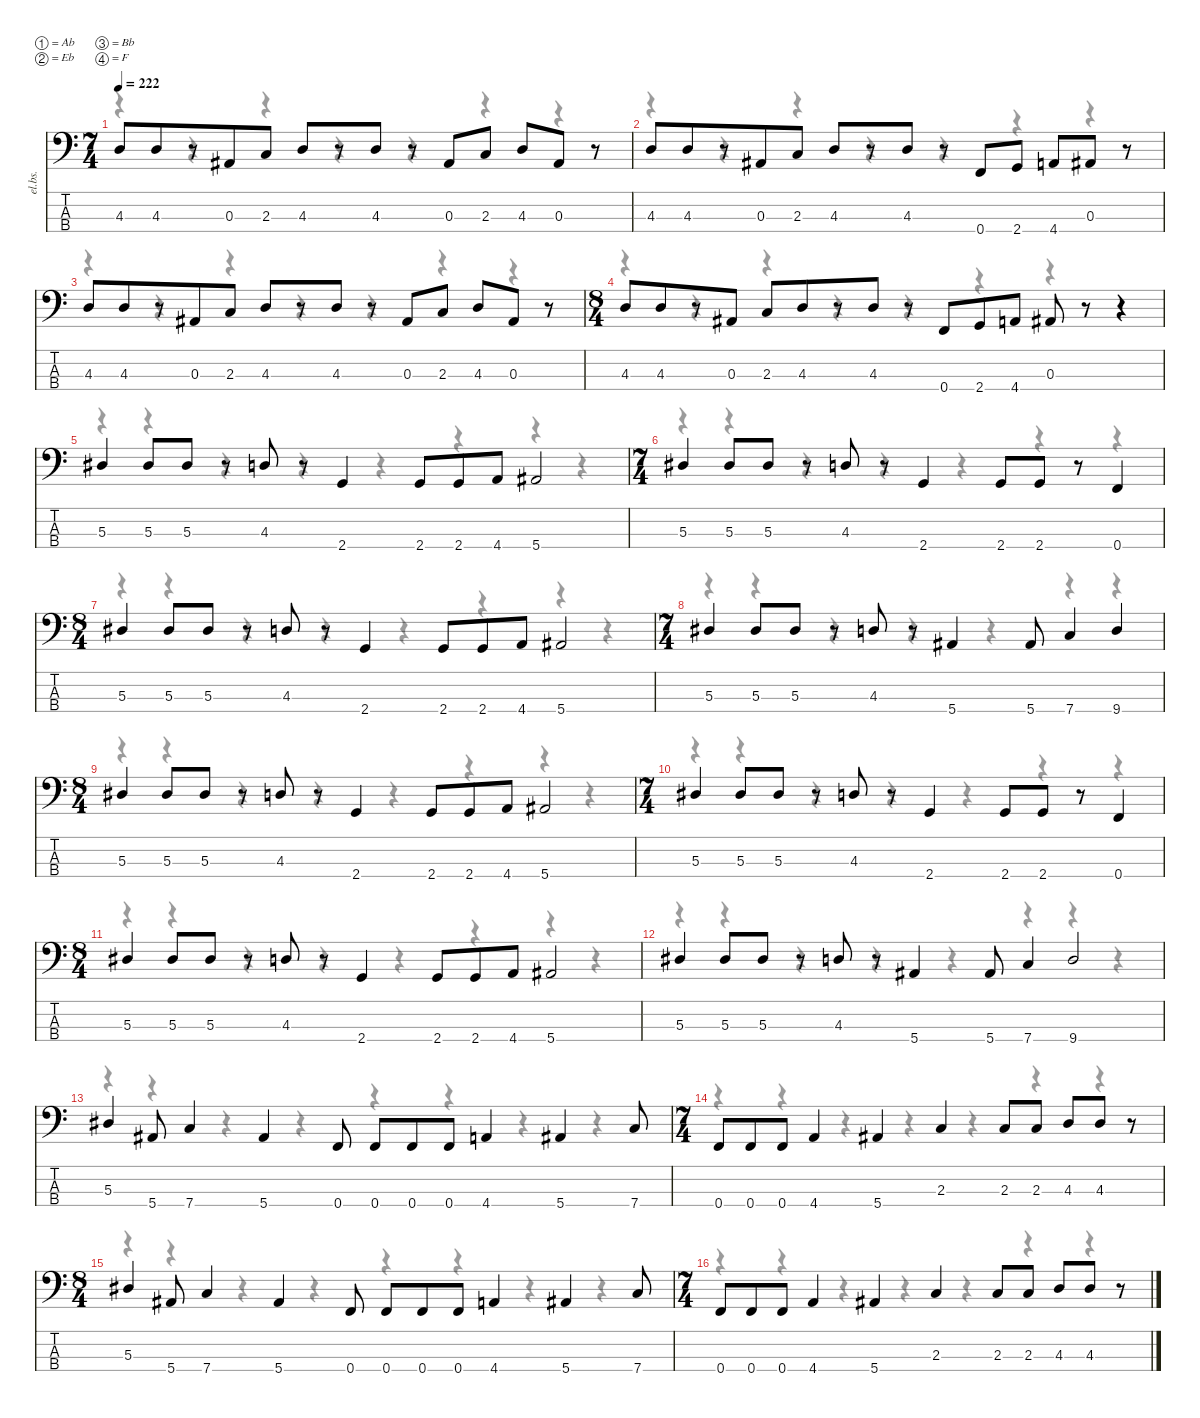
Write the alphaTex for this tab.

\defaultSystemsLayout 4
\hideDynamics
\bracketExtendMode nobrackets
\otherSystemsTrackNameOrientation horizontal
\track ("Track 2" "el.bs.") {instrument electricbassfinger}
\staff {score tabs}
\tuning (Ab2 Eb2 Bb1 F1)
\voice
\ts (7 4)
\beaming (8 5 3 3 3)
\tempo 222
\clef f4
\ks c
4.3.8{dy f beam Up} 4.3.8{beam Up} r.8{beam Up} 0.3{acc #}.8{beam Up} 2.3.8{beam Up} 4.3.8{beam Up} r.8{beam Up} 4.3.8{beam Up} r.8{beam Up} 0.3{acc #}.8{beam Up} 2.3.8{beam Up} 4.3.8{beam Up} 0.3{acc #}.8{beam Up} r.8{beam Up} |
4.3.8{beam Up} 4.3.8{beam Up} r.8{beam Up} 0.3{acc #}.8{beam Up} 2.3.8{beam Up} 4.3.8{beam Up} r.8{beam Up} 4.3.8{beam Up} r.8{beam Up} 0.4.8{beam Up} 2.4.8{beam Up} 4.4.8{beam Up} 0.3{acc #}.8{beam Up} r.8{beam Up} |
4.3.8{beam Up} 4.3.8{beam Up} r.8{beam Up} 0.3{acc #}.8{beam Up} 2.3.8{beam Up} 4.3.8{beam Up} r.8{beam Up} 4.3.8{beam Up} r.8{beam Up} 0.3{acc #}.8{beam Up} 2.3.8{beam Up} 4.3.8{beam Up} 0.3{acc #}.8{beam Up} r.8{beam Up} |
\ts (8 4)
\beaming (8 4 4 4 4)
4.3.8{beam Up} 4.3.8{beam Up} r.8{beam Up} 0.3{acc #}.8{beam Up} 2.3.8{beam Up} 4.3.8{beam Up} r.8{beam Up} 4.3.8{beam Up} r.8{beam Up} 0.4.8{beam Up} 2.4.8{beam Up} 4.4.8{beam Up} 0.3{acc #}.8{beam Up} r.8{beam Up} r.4{beam Up} |
5.3{acc #}.4{beam Up} 5.3{acc #}.8{beam Up} 5.3{acc #}.8{beam Up} r.8{beam Up} 4.3.8{beam Up} r.8{beam Up} 2.4.4{beam Up} 2.4.8{beam Up} 2.4.8{beam Up} 4.4.8{beam Up} 5.4{acc #}.2{beam Up} |
\ts (7 4)
\beaming (8 5 3 3 3)
5.3{acc #}.4{beam Up} 5.3{acc #}.8{beam Up} 5.3{acc #}.8{beam Up} r.8{beam Up} 4.3.8{beam Up} r.8{beam Up} 2.4.4{beam Up} 2.4.8{beam Up} 2.4.8{beam Up} r.8{beam Up} 0.4.4{beam Up} |
\ts (8 4)
\beaming (8 4 4 4 4)
5.3{acc #}.4{beam Up} 5.3{acc #}.8{beam Up} 5.3{acc #}.8{beam Up} r.8{beam Up} 4.3.8{beam Up} r.8{beam Up} 2.4.4{beam Up} 2.4.8{beam Up} 2.4.8{beam Up} 4.4.8{beam Up} 5.4{acc #}.2{beam Up} |
\ts (7 4)
\beaming (8 5 3 3 3)
5.3{acc #}.4{beam Up} 5.3{acc #}.8{beam Up} 5.3{acc #}.8{beam Up} r.8{beam Up} 4.3.8{beam Up} r.8{beam Up} 5.4{acc #}.4{beam Up} 5.4{acc #}.8{beam Up} 7.4.4{beam Up} 9.4.4{beam Up} |
\ts (8 4)
\beaming (8 4 4 4 4)
5.3{acc #}.4{beam Up} 5.3{acc #}.8{beam Up} 5.3{acc #}.8{beam Up} r.8{beam Up} 4.3.8{beam Up} r.8{beam Up} 2.4.4{beam Up} 2.4.8{beam Up} 2.4.8{beam Up} 4.4.8{beam Up} 5.4{acc #}.2{beam Up} |
\ts (7 4)
\beaming (8 5 3 3 3)
5.3{acc #}.4{beam Up} 5.3{acc #}.8{beam Up} 5.3{acc #}.8{beam Up} r.8{beam Up} 4.3.8{beam Up} r.8{beam Up} 2.4.4{beam Up} 2.4.8{beam Up} 2.4.8{beam Up} r.8{beam Up} 0.4.4{beam Up} |
\ts (8 4)
\beaming (8 4 4 4 4)
5.3{acc #}.4{beam Up} 5.3{acc #}.8{beam Up} 5.3{acc #}.8{beam Up} r.8{beam Up} 4.3.8{beam Up} r.8{beam Up} 2.4.4{beam Up} 2.4.8{beam Up} 2.4.8{beam Up} 4.4.8{beam Up} 5.4{acc #}.2{beam Up} |
5.3{acc #}.4{beam Up} 5.3{acc #}.8{beam Up} 5.3{acc #}.8{beam Up} r.8{beam Up} 4.3.8{beam Up} r.8{beam Up} 5.4{acc #}.4{beam Up} 5.4{acc #}.8{beam Up} 7.4.4{beam Up} 9.4.2{beam Up} |
5.3{acc #}.4{beam Up} 5.4{acc #}.8{beam Up} 7.4.4{beam Up} 5.4{acc #}.4{beam Up} 0.4.8{beam Up} 0.4.8{beam Up} 0.4.8{beam Up} 0.4.8{beam Up} 4.4.4{beam Up} 5.4{acc #}.4{beam Up} 7.4.8{beam Up} |
\ts (7 4)
\beaming (8 5 3 3 3)
0.4.8{beam Up} 0.4.8{beam Up} 0.4.8{beam Up} 4.4.4{beam Up} 5.4{acc #}.4{beam Up} 2.3.4{beam Up} 2.3.8{beam Up} 2.3.8{beam Up} 4.3.8{beam Up} 4.3.8{beam Up} r.8{beam Up} |
\ts (8 4)
\beaming (8 4 4 4 4)
5.3{acc #}.4{beam Up} 5.4{acc #}.8{beam Up} 7.4.4{beam Up} 5.4{acc #}.4{beam Up} 0.4.8{beam Up} 0.4.8{beam Up} 0.4.8{beam Up} 0.4.8{beam Up} 4.4.4{beam Up} 5.4{acc #}.4{beam Up} 7.4.8{beam Up} |
\ts (7 4)
\beaming (8 5 3 3 3)
0.4.8{beam Up} 0.4.8{beam Up} 0.4.8{beam Up} 4.4.4{beam Up} 5.4{acc #}.4{beam Up} 2.3.4{beam Up} 2.3.8{beam Up} 2.3.8{beam Up} 4.3.8{beam Up} 4.3.8{beam Up} r.8{beam Up}
\voice
\clef f4
\ottava regular
\simile none
\ks c
r.4{dy mf beam Down} r.4{beam Down} r.4{beam Down} r.4{beam Down} r.4{beam Down} r.4{beam Down} r.4{beam Down} |
r.4{beam Down} r.4{beam Down} r.4{beam Down} r.4{beam Down} r.4{beam Down} r.4{beam Down} r.4{beam Down} |
r.4{beam Down} r.4{beam Down} r.4{beam Down} r.4{beam Down} r.4{beam Down} r.4{beam Down} r.4{beam Down} |
r.4{beam Down} r.4{beam Down} r.4{beam Down} r.4{beam Down} r.4{beam Down} r.4{beam Down} r.4{beam Down} r.4{beam Down} |
r.4{beam Down} r.4{beam Down} r.4{beam Down} r.4{beam Down} r.4{beam Down} r.4{beam Down} r.4{beam Down} r.4{beam Down} |
r.4{beam Down} r.4{beam Down} r.4{beam Down} r.4{beam Down} r.4{beam Down} r.4{beam Down} r.4{beam Down} |
r.4{beam Down} r.4{beam Down} r.4{beam Down} r.4{beam Down} r.4{beam Down} r.4{beam Down} r.4{beam Down} r.4{beam Down} |
r.4{beam Down} r.4{beam Down} r.4{beam Down} r.4{beam Down} r.4{beam Down} r.4{beam Down} r.4{beam Down} |
r.4{beam Down} r.4{beam Down} r.4{beam Down} r.4{beam Down} r.4{beam Down} r.4{beam Down} r.4{beam Down} r.4{beam Down} |
r.4{beam Down} r.4{beam Down} r.4{beam Down} r.4{beam Down} r.4{beam Down} r.4{beam Down} r.4{beam Down} |
r.4{beam Down} r.4{beam Down} r.4{beam Down} r.4{beam Down} r.4{beam Down} r.4{beam Down} r.4{beam Down} r.4{beam Down} |
r.4{beam Down} r.4{beam Down} r.4{beam Down} r.4{beam Down} r.4{beam Down} r.4{beam Down} r.4{beam Down} r.4{beam Down} |
r.4{beam Down} r.4{beam Down} r.4{beam Down} r.4{beam Down} r.4{beam Down} r.4{beam Down} r.4{beam Down} r.4{beam Down} |
r.4{beam Down} r.4{beam Down} r.4{beam Down} r.4{beam Down} r.4{beam Down} r.4{beam Down} r.4{beam Down} |
r.4{beam Down} r.4{beam Down} r.4{beam Down} r.4{beam Down} r.4{beam Down} r.4{beam Down} r.4{beam Down} r.4{beam Down} |
r.4{beam Down} r.4{beam Down} r.4{beam Down} r.4{beam Down} r.4{beam Down} r.4{beam Down} r.4{beam Down}
